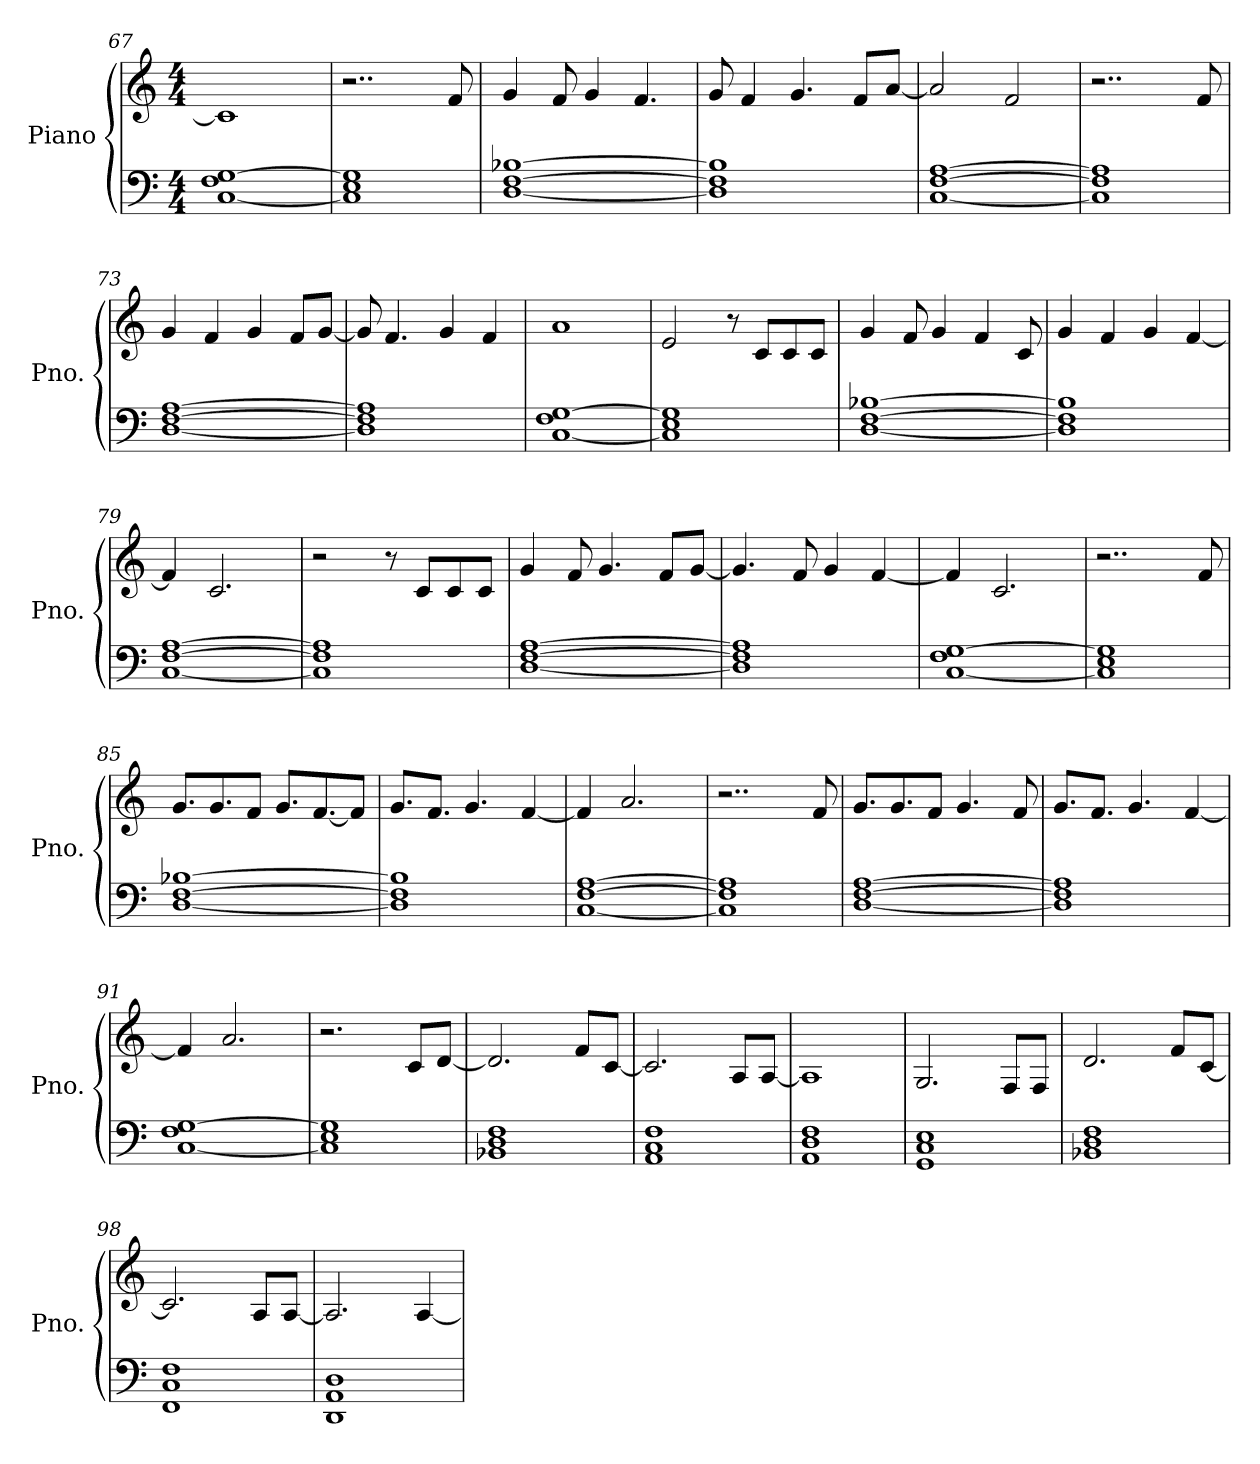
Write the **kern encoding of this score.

**kern	**kern
*part1	*part1
*staff2	*staff1
*I"Piano	*
*I'Pno.	*
*clefF4	*clefG2
*k[]	*k[]
*M4/4	*M4/4
=67	=67
[1C 1F [1G	1c]
!!LO:LB:g=z
=68	=68
1C] 1E 1G]	2..r
.	8f/
=69	=69
[1D [1F [1B-X	4g/
.	8f/
.	4g/
.	4.f/
=70	=70
1D] 1F] 1B-]	8g/
.	4f/
.	4.g/
.	8f/L
.	[8a/J
=71	=71
[1C [1F [1A	2a/]
.	2f/
=72	=72
1C] 1F] 1A]	2..r
.	8f/
=73	=73
[1D [1F [1A	4g/
.	4f/
.	4g/
.	8f/L
.	[8g/J
=74	=74
1D] 1F] 1A]	8g/]
.	4.f/
.	4g/
.	4f/
=75	=75
[1C 1F [1G	1a
=76	=76
1C] 1E 1G]	2e/
.	8r
.	8c/L
.	8c/
.	8c/J
!!LO:PB:g=z
=77	=77
[1D [1F [1B-X	4g/
.	8f/
.	4g/
.	4f/
.	8c/
=78	=78
1D] 1F] 1B-]	4g/
.	4f/
.	4g/
.	[4f/
=79	=79
[1C [1F [1A	4f/]
.	2.c/
=80	=80
1C] 1F] 1A]	2r
.	8r
.	8c/L
.	8c/
.	8c/J
=81	=81
[1D [1F [1A	4g/
.	8f/
.	4.g/
.	8f/L
.	[8g/J
=82	=82
1D] 1F] 1A]	4.g/]
.	8f/
.	4g/
.	[4f/
=83	=83
[1C 1F [1G	4f/]
.	2.c/
=84	=84
1C] 1E 1G]	2..r
.	8f/
!!LO:LB:g=z
=85	=85
[1D [1F [1B-X	8.g/L
.	8.g/
.	8f/J
.	8.g/L
.	[8.f/
.	8f/J]
=86	=86
1D] 1F] 1B-]	8.g/L
.	8.f/J
.	4.g/
.	[4f/
=87	=87
[1C [1F [1A	4f/]
.	2.a/
=88	=88
1C] 1F] 1A]	2..r
.	8f/
=89	=89
[1D [1F [1A	8.g/L
.	8.g/
.	8f/J
.	4.g/
.	8f/
=90	=90
1D] 1F] 1A]	8.g/L
.	8.f/J
.	4.g/
.	[4f/
=91	=91
[1C 1F [1G	4f/]
.	2.a/
=92	=92
1C] 1E 1G]	2.r
.	8c/L
.	[8d/J
!!LO:LB:g=z
=93	=93
1BB-X 1D 1F	2.d/]
.	8f/L
.	[8c/J
=94	=94
1AA 1C 1F	2.c/]
.	8A/L
.	[8A/J
=95	=95
1AA 1D 1F	1A]
=96	=96
1GG 1C 1E	2.G/
.	8F/L
.	8F/J
=97	=97
1BB-X 1D 1F	2.d/
.	8f/L
.	[8c/J
=98	=98
1FF 1C 1F	2.c/]
.	8A/L
.	[8A/J
=99	=99
1DD 1AA 1D	2.A/]
.	[4A/
=	=
*-	*-
